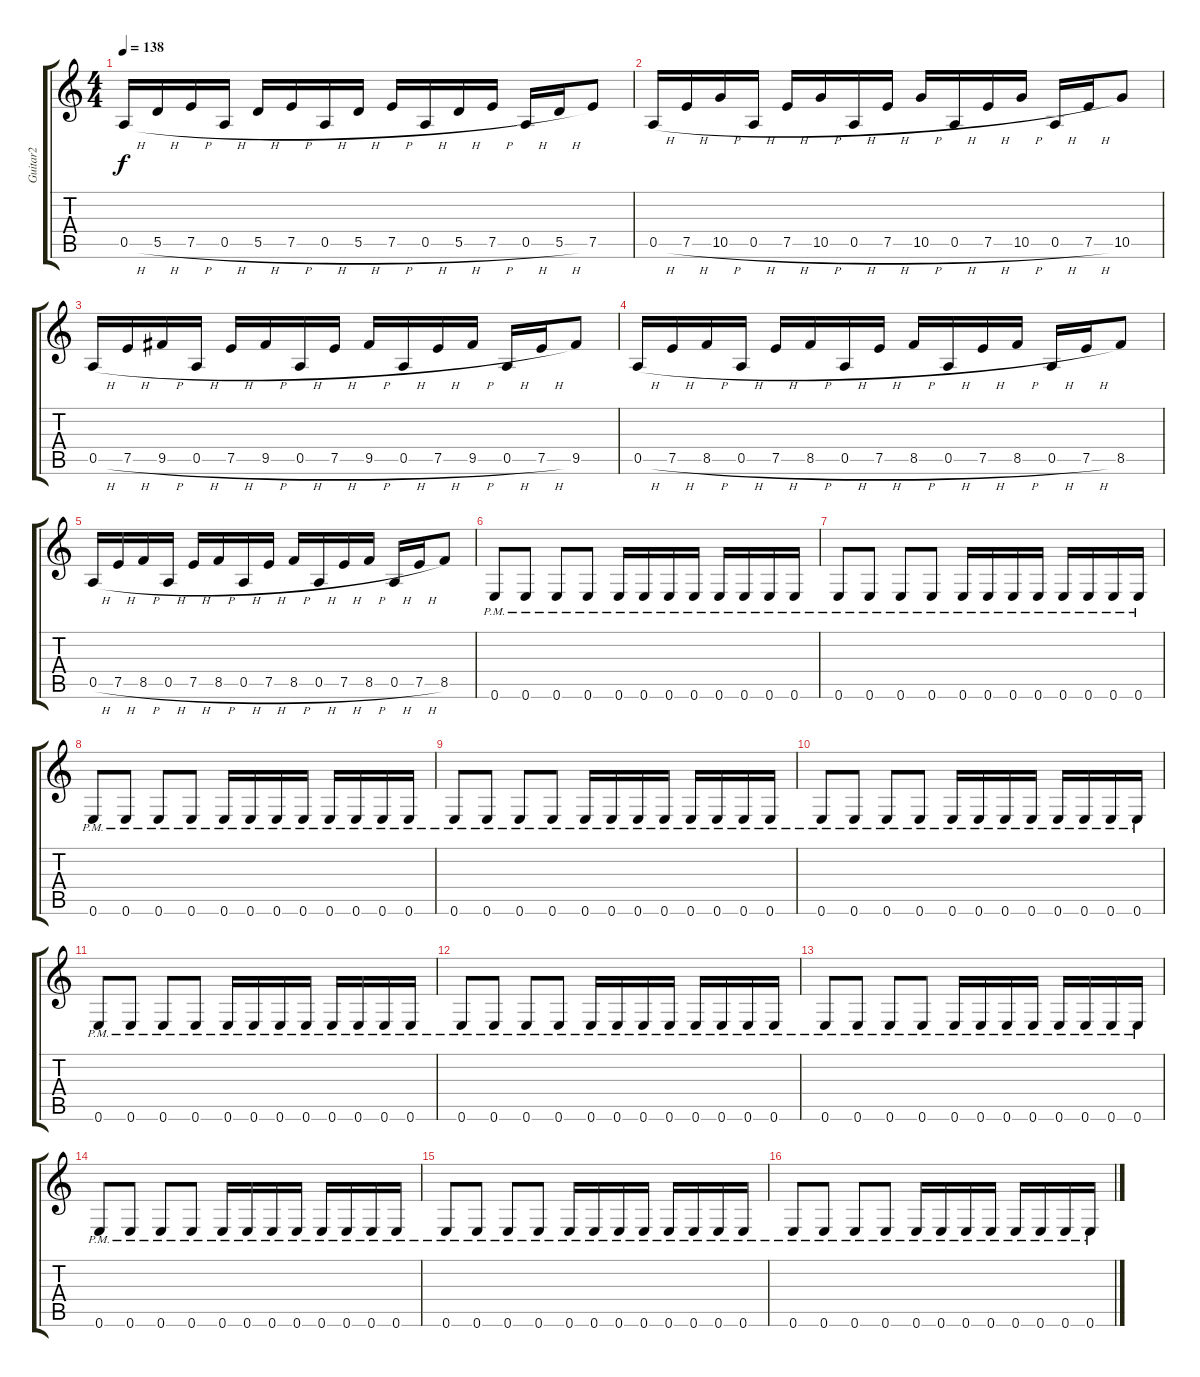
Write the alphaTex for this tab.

\track ("Guitar2" "Guitar2") {instrument overdrivenguitar}
\staff {score tabs}
\tuning (E4 B3 G3 D3 A2 E2) {hide}
\ts (4 4)
\tempo 138
\clef g2
\ks c
0.5{h}.16{dy f} 5.5{h}.16 7.5{h}.16 0.5{h}.16 5.5{h}.16 7.5{h}.16 0.5{h}.16 5.5{h}.16 7.5{h}.16 0.5{h}.16 5.5{h}.16 7.5{h}.16 0.5{h}.16 5.5{h}.16 7.5.8 |
0.5{h}.16 7.5{h}.16 10.5{h}.16 0.5{h}.16 7.5{h}.16 10.5{h}.16 0.5{h}.16 7.5{h}.16 10.5{h}.16 0.5{h}.16 7.5{h}.16 10.5{h}.16 0.5{h}.16 7.5{h}.16 10.5.8 |
0.5{h}.16 7.5{h}.16 9.5{h}.16 0.5{h}.16 7.5{h}.16 9.5{h}.16 0.5{h}.16 7.5{h}.16 9.5{h}.16 0.5{h}.16 7.5{h}.16 9.5{h}.16 0.5{h}.16 7.5{h}.16 9.5.8 |
0.5{h}.16 7.5{h}.16 8.5{h}.16 0.5{h}.16 7.5{h}.16 8.5{h}.16 0.5{h}.16 7.5{h}.16 8.5{h}.16 0.5{h}.16 7.5{h}.16 8.5{h}.16 0.5{h}.16 7.5{h}.16 8.5.8 |
0.5{h}.16 7.5{h}.16 8.5{h}.16 0.5{h}.16 7.5{h}.16 8.5{h}.16 0.5{h}.16 7.5{h}.16 8.5{h}.16 0.5{h}.16 7.5{h}.16 8.5{h}.16 0.5{h}.16 7.5{h}.16 8.5.8 |
0.6{pm}.8 0.6{pm}.8 0.6{pm}.8 0.6{pm}.8 0.6{pm}.16 0.6{pm}.16 0.6{pm}.16 0.6{pm}.16 0.6{pm}.16 0.6{pm}.16 0.6{pm}.16 0.6{pm}.16 |
0.6{pm}.8 0.6{pm}.8 0.6{pm}.8 0.6{pm}.8 0.6{pm}.16 0.6{pm}.16 0.6{pm}.16 0.6{pm}.16 0.6{pm}.16 0.6{pm}.16 0.6{pm}.16 0.6{pm}.16 |
0.6{pm}.8 0.6{pm}.8 0.6{pm}.8 0.6{pm}.8 0.6{pm}.16 0.6{pm}.16 0.6{pm}.16 0.6{pm}.16 0.6{pm}.16 0.6{pm}.16 0.6{pm}.16 0.6{pm}.16 |
0.6{pm}.8 0.6{pm}.8 0.6{pm}.8 0.6{pm}.8 0.6{pm}.16 0.6{pm}.16 0.6{pm}.16 0.6{pm}.16 0.6{pm}.16 0.6{pm}.16 0.6{pm}.16 0.6{pm}.16 |
0.6{pm}.8 0.6{pm}.8 0.6{pm}.8 0.6{pm}.8 0.6{pm}.16 0.6{pm}.16 0.6{pm}.16 0.6{pm}.16 0.6{pm}.16 0.6{pm}.16 0.6{pm}.16 0.6{pm}.16 |
0.6{pm}.8 0.6{pm}.8 0.6{pm}.8 0.6{pm}.8 0.6{pm}.16 0.6{pm}.16 0.6{pm}.16 0.6{pm}.16 0.6{pm}.16 0.6{pm}.16 0.6{pm}.16 0.6{pm}.16 |
0.6{pm}.8 0.6{pm}.8 0.6{pm}.8 0.6{pm}.8 0.6{pm}.16 0.6{pm}.16 0.6{pm}.16 0.6{pm}.16 0.6{pm}.16 0.6{pm}.16 0.6{pm}.16 0.6{pm}.16 |
0.6{pm}.8 0.6{pm}.8 0.6{pm}.8 0.6{pm}.8 0.6{pm}.16 0.6{pm}.16 0.6{pm}.16 0.6{pm}.16 0.6{pm}.16 0.6{pm}.16 0.6{pm}.16 0.6{pm}.16 |
0.6{pm}.8 0.6{pm}.8 0.6{pm}.8 0.6{pm}.8 0.6{pm}.16 0.6{pm}.16 0.6{pm}.16 0.6{pm}.16 0.6{pm}.16 0.6{pm}.16 0.6{pm}.16 0.6{pm}.16 |
0.6{pm}.8 0.6{pm}.8 0.6{pm}.8 0.6{pm}.8 0.6{pm}.16 0.6{pm}.16 0.6{pm}.16 0.6{pm}.16 0.6{pm}.16 0.6{pm}.16 0.6{pm}.16 0.6{pm}.16 |
0.6{pm}.8 0.6{pm}.8 0.6{pm}.8 0.6{pm}.8 0.6{pm}.16 0.6{pm}.16 0.6{pm}.16 0.6{pm}.16 0.6{pm}.16 0.6{pm}.16 0.6{pm}.16 0.6{pm}.16
